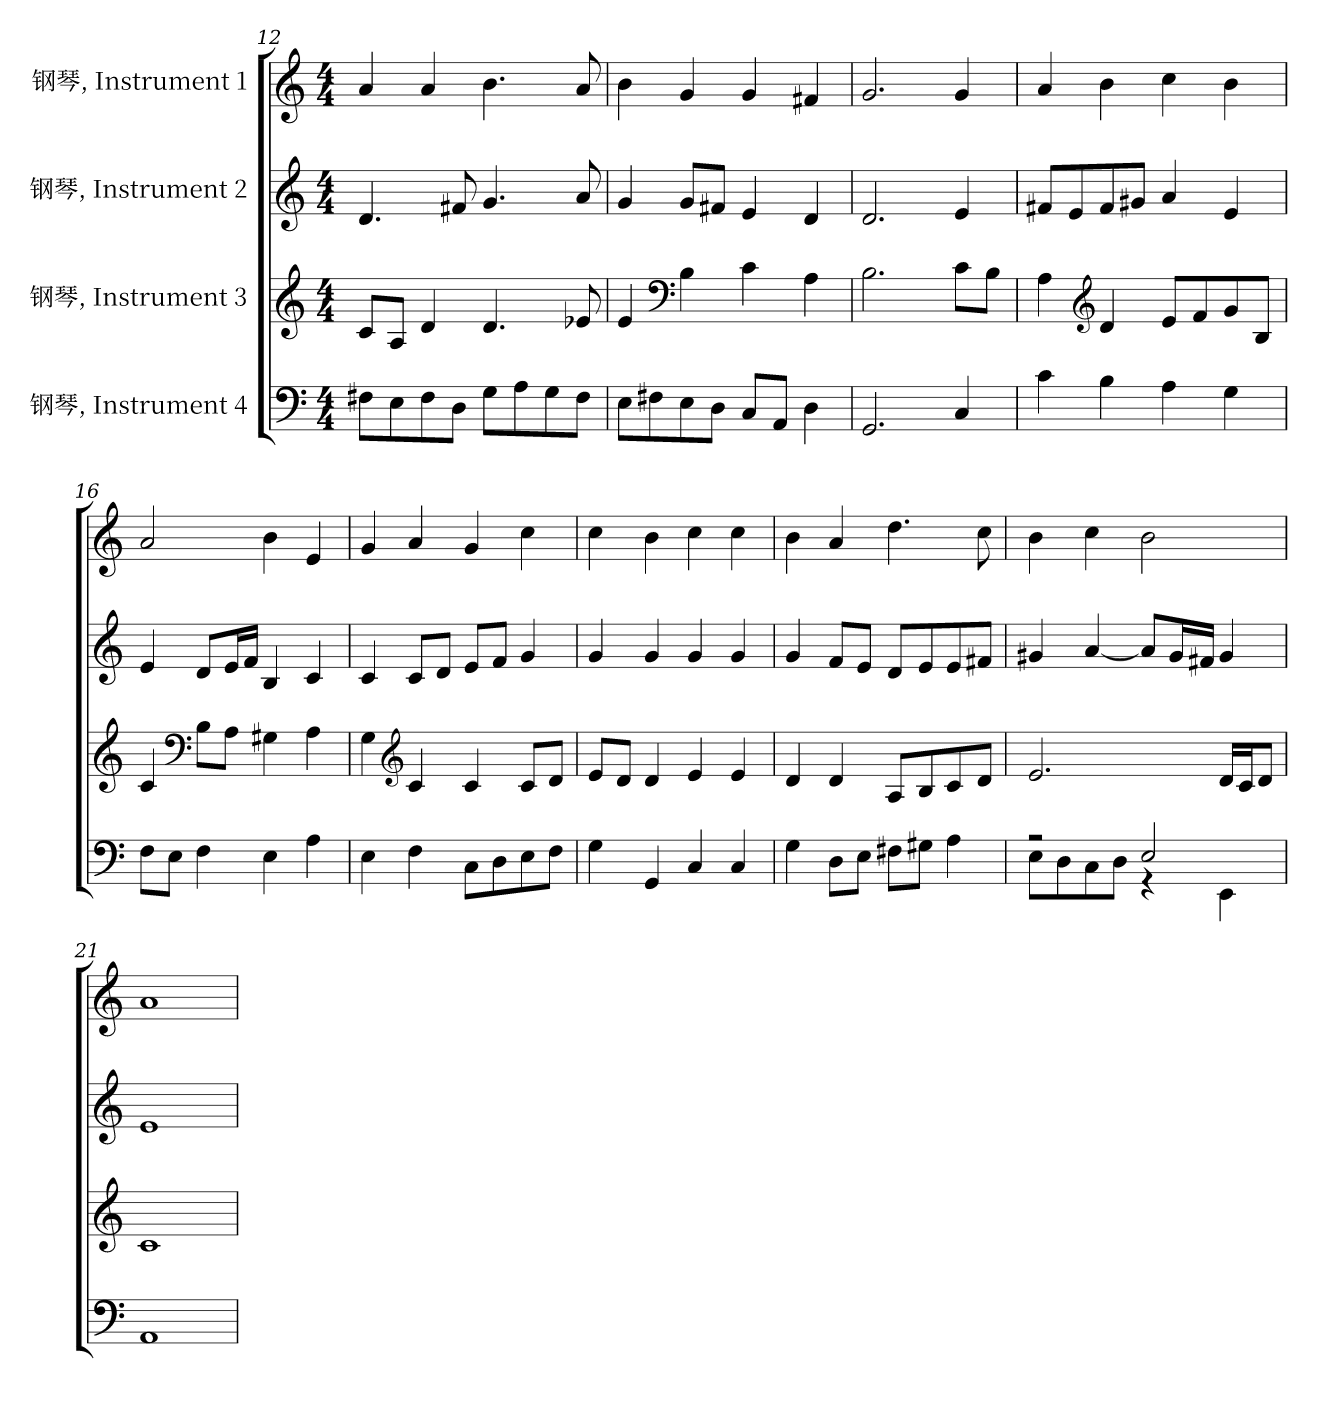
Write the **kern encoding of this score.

**kern	**kern	**kern	**kern
*part4	*part3	*part2	*part1
*staff4	*staff3	*staff2	*staff1
*I"钢琴, Instrument 4	*I"钢琴, Instrument 3	*I"钢琴, Instrument 2	*I"钢琴, Instrument 1
*clefF4	*clefG2	*clefG2	*clefG2
*k[]	*k[]	*k[]	*k[]
*M4/4	*M4/4	*M4/4	*M4/4
=12	=12	=12	=12
8F#X\L	8c/L	4.d/	4a/
8E\	8A/J	.	.
8F#\	4d/	.	4a/
8D\J	.	8f#X/	.
8G\L	4.d/	4.g/	4.b\
8A\	.	.	.
8G\	.	.	.
8F#\J	8e-X/	8a/	8a/
=13	=13	=13	=13
8E\L	4e/	4g/	4b\
8F#X\	.	.	.
*	*clefF4	*	*
8E\	4B\	8g/L	4g/
8D\J	.	8f#X/J	.
8C/L	4c\	4e/	4g/
8AA/J	.	.	.
4D\	4A\	4d/	4f#X/
=14	=14	=14	=14
2.GG/	2.B\	2.d/	2.g/
4C/	8c\L	4e/	4g/
.	8B\J	.	.
!!LO:PB:g=z
=15	=15	=15	=15
4c\	4A\	8f#X/L	4a/
.	.	8e/	.
*	*clefG2	*	*
4B\	4d/	8f#/	4b\
.	.	8g#X/J	.
4A\	8e/L	4a/	4cc\
.	8f/	.	.
4G\	8g/	4e/	4b\
.	8B/J	.	.
=16	=16	=16	=16
8F\L	4c/	4e/	2a/
8E\J	.	.	.
*	*clefF4	*	*
4F\	8B\L	8d/L	.
.	8A\J	16e/L	.
.	.	16f/JJ	.
4E\	4G#X\	4B/	4b\
4A\	4A\	4c/	4e/
=17	=17	=17	=17
4E\	4G\	4c/	4g/
*	*clefG2	*	*
4F\	4c/	8c/L	4a/
.	.	8d/J	.
8C\L	4c/	8e/L	4g/
8D\	.	8f/J	.
8E\	8c/L	4g/	4cc\
8F\J	8d/J	.	.
=18	=18	=18	=18
4G\	8e/L	4g/	4cc\
.	8d/J	.	.
4GG/	4d/	4g/	4b\
4C/	4e/	4g/	4cc\
4C/	4e/	4g/	4cc\
!!LO:LB:g=z
=19	=19	=19	=19
4G\	4d/	4g/	4b\
8D\L	4d/	8f/L	4a/
8E\J	.	8e/J	.
8F#X\L	8A/L	8d/L	4.dd\
8G#X\J	8B/	8e/	.
4A\	8c/	8e/	.
.	8d/J	8f#X/J	8cc\
=20	=20	=20	=20
*^	*	*	*
2r	8E\L	2.e/	4g#X/	4b\
.	8D\	.	.	.
.	8C\	.	[4a/	4cc\
.	8D\J	.	.	.
2E/	4r	.	8a/L]	2b\
.	.	.	16g#/L	.
.	.	.	16f#X/JJ	.
.	4EE\	16d/LL	4g#/	.
.	.	16c/J	.	.
.	.	8d/J	.	.
*v	*v	*	*	*
=21	=21	=21	=21
1AA	1c	1e	1a
=	=	=	=
*-	*-	*-	*-
